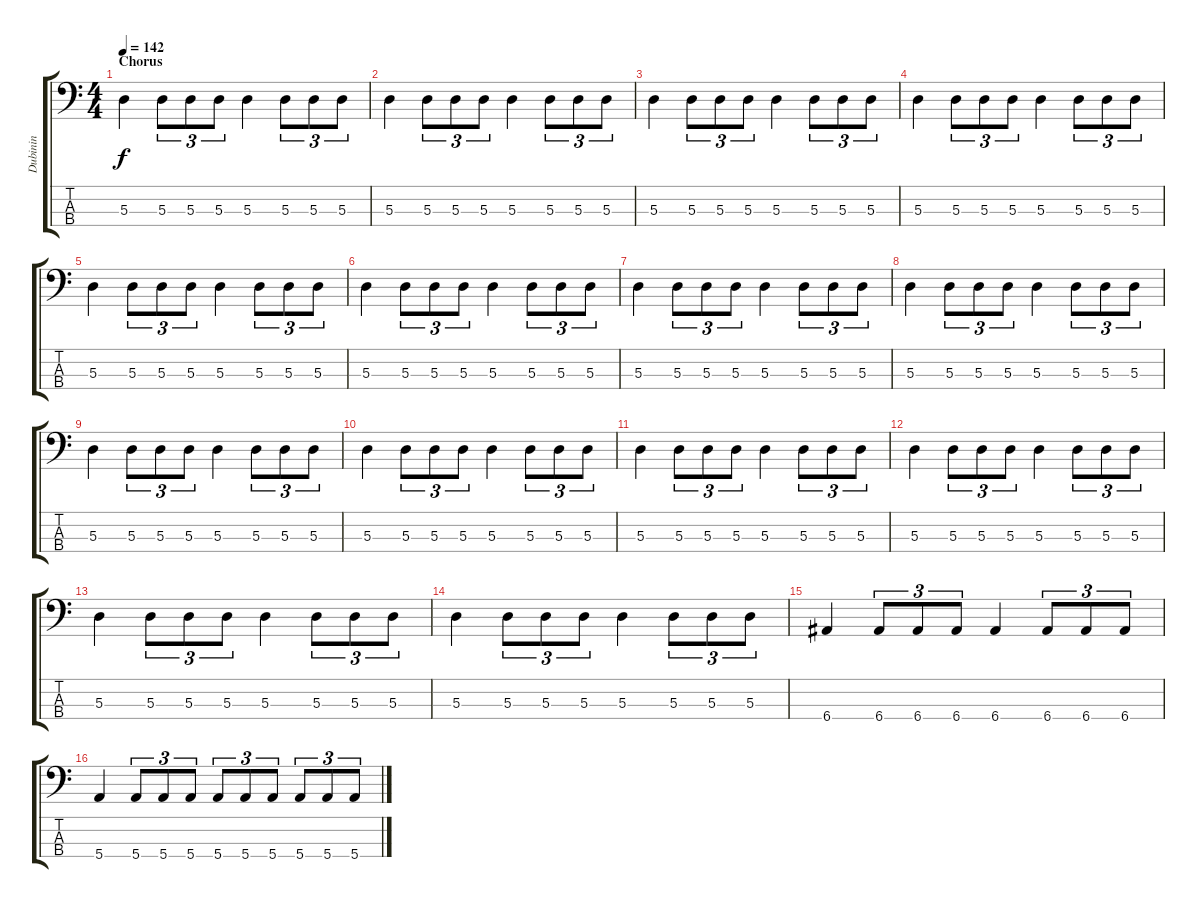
\track ("Dubinin" "Dubinin") {instrument electricbassfinger}
\staff {score tabs}
\tuning (G2 D2 A1 E1) {hide}
\ts (4 4)
\section ("" "Chorus")
\tempo 142
\clef f4
\ks c
5.3.4{dy f} 5.3.8{tu (3 2)} 5.3.8{tu (3 2)} 5.3.8{tu (3 2)} 5.3.4 5.3.8{tu (3 2)} 5.3.8{tu (3 2)} 5.3.8{tu (3 2)} |
5.3.4 5.3.8{tu (3 2)} 5.3.8{tu (3 2)} 5.3.8{tu (3 2)} 5.3.4 5.3.8{tu (3 2)} 5.3.8{tu (3 2)} 5.3.8{tu (3 2)} |
5.3.4 5.3.8{tu (3 2)} 5.3.8{tu (3 2)} 5.3.8{tu (3 2)} 5.3.4 5.3.8{tu (3 2)} 5.3.8{tu (3 2)} 5.3.8{tu (3 2)} |
5.3.4 5.3.8{tu (3 2)} 5.3.8{tu (3 2)} 5.3.8{tu (3 2)} 5.3.4 5.3.8{tu (3 2)} 5.3.8{tu (3 2)} 5.3.8{tu (3 2)} |
5.3.4 5.3.8{tu (3 2)} 5.3.8{tu (3 2)} 5.3.8{tu (3 2)} 5.3.4 5.3.8{tu (3 2)} 5.3.8{tu (3 2)} 5.3.8{tu (3 2)} |
5.3.4 5.3.8{tu (3 2)} 5.3.8{tu (3 2)} 5.3.8{tu (3 2)} 5.3.4 5.3.8{tu (3 2)} 5.3.8{tu (3 2)} 5.3.8{tu (3 2)} |
5.3.4 5.3.8{tu (3 2)} 5.3.8{tu (3 2)} 5.3.8{tu (3 2)} 5.3.4 5.3.8{tu (3 2)} 5.3.8{tu (3 2)} 5.3.8{tu (3 2)} |
5.3.4 5.3.8{tu (3 2)} 5.3.8{tu (3 2)} 5.3.8{tu (3 2)} 5.3.4 5.3.8{tu (3 2)} 5.3.8{tu (3 2)} 5.3.8{tu (3 2)} |
5.3.4 5.3.8{tu (3 2)} 5.3.8{tu (3 2)} 5.3.8{tu (3 2)} 5.3.4 5.3.8{tu (3 2)} 5.3.8{tu (3 2)} 5.3.8{tu (3 2)} |
5.3.4 5.3.8{tu (3 2)} 5.3.8{tu (3 2)} 5.3.8{tu (3 2)} 5.3.4 5.3.8{tu (3 2)} 5.3.8{tu (3 2)} 5.3.8{tu (3 2)} |
5.3.4 5.3.8{tu (3 2)} 5.3.8{tu (3 2)} 5.3.8{tu (3 2)} 5.3.4 5.3.8{tu (3 2)} 5.3.8{tu (3 2)} 5.3.8{tu (3 2)} |
5.3.4 5.3.8{tu (3 2)} 5.3.8{tu (3 2)} 5.3.8{tu (3 2)} 5.3.4 5.3.8{tu (3 2)} 5.3.8{tu (3 2)} 5.3.8{tu (3 2)} |
5.3.4 5.3.8{tu (3 2)} 5.3.8{tu (3 2)} 5.3.8{tu (3 2)} 5.3.4 5.3.8{tu (3 2)} 5.3.8{tu (3 2)} 5.3.8{tu (3 2)} |
5.3.4 5.3.8{tu (3 2)} 5.3.8{tu (3 2)} 5.3.8{tu (3 2)} 5.3.4 5.3.8{tu (3 2)} 5.3.8{tu (3 2)} 5.3.8{tu (3 2)} |
6.4.4 6.4.8{tu (3 2)} 6.4.8{tu (3 2)} 6.4.8{tu (3 2)} 6.4.4 6.4.8{tu (3 2)} 6.4.8{tu (3 2)} 6.4.8{tu (3 2)} |
5.4.4 5.4.8{tu (3 2)} 5.4.8{tu (3 2)} 5.4.8{tu (3 2)} 5.4.8{tu (3 2)} 5.4.8{tu (3 2)} 5.4.8{tu (3 2)} 5.4.8{tu (3 2)} 5.4.8{tu (3 2)} 5.4.8{tu (3 2)}
